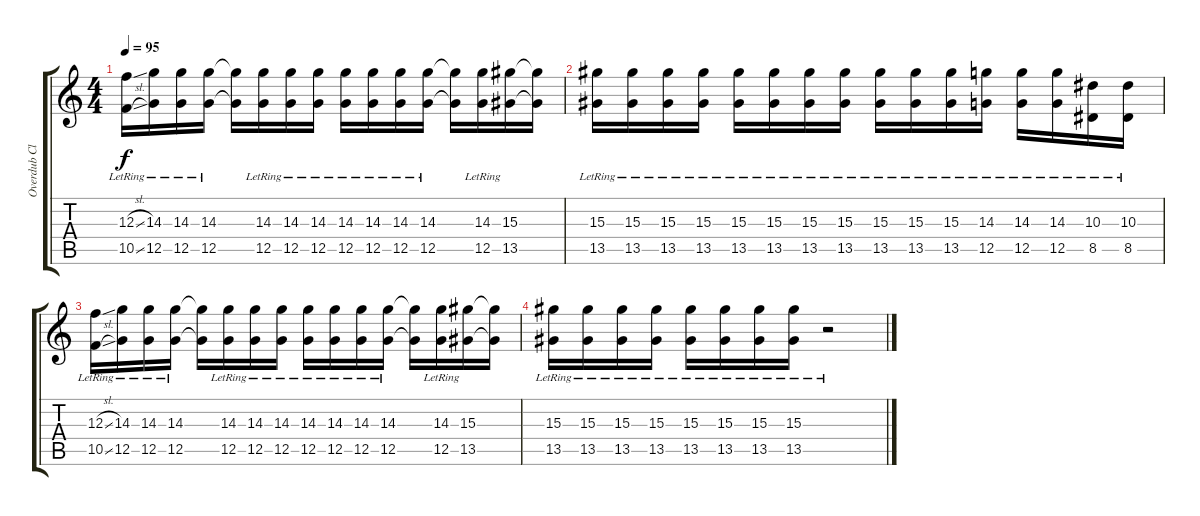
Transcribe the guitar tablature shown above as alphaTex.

\track ("Overdub Clean 1" "Overdub Cl") {instrument electricguitarclean}
\staff {score tabs}
\tuning (D4 A3 F3 C3 G2 C2) {hide}
\ts (4 4)
\tempo 95
\clef g2
\ks c
(12.3{sl lr} 10.5{sl lr}).16{dy f} (14.3{lr} 12.5{lr}).16 (14.3{lr} 12.5{lr}).16 (14.3{lr} 12.5{lr}).16 (14.3{t} 12.5{t}).16 (14.3{lr} 12.5{lr}).16 (14.3{lr} 12.5{lr}).16 (14.3{lr} 12.5{lr}).16 (14.3{lr} 12.5{lr}).16 (14.3{lr} 12.5{lr}).16 (14.3{lr} 12.5{lr}).16 (14.3{lr} 12.5{lr}).16 (14.3{t} 12.5{t}).16 (14.3{lr} 12.5{lr}).16 (15.3{lr} 13.5{lr}).16 (15.3{t} 13.5{t}).16 |
(15.3{lr} 13.5{lr}).16 (15.3{lr} 13.5{lr}).16 (15.3{lr} 13.5{lr}).16 (15.3{lr} 13.5{lr}).16 (15.3{lr} 13.5{lr}).16 (15.3{lr} 13.5{lr}).16 (15.3{lr} 13.5{lr}).16 (15.3{lr} 13.5{lr}).16 (15.3{lr} 13.5{lr}).16 (15.3{lr} 13.5{lr}).16 (15.3{lr} 13.5{lr}).16 (14.3{lr} 12.5{lr}).16 (14.3{lr} 12.5{lr}).16 (14.3{lr} 12.5{lr}).16 (10.3{lr} 8.5{lr}).16 (10.3{lr} 8.5{lr}).16 |
(12.3{sl lr} 10.5{sl lr}).16 (14.3{lr} 12.5{lr}).16 (14.3{lr} 12.5{lr}).16 (14.3{lr} 12.5{lr}).16 (14.3{t} 12.5{t}).16 (14.3{lr} 12.5{lr}).16 (14.3{lr} 12.5{lr}).16 (14.3{lr} 12.5{lr}).16 (14.3{lr} 12.5{lr}).16 (14.3{lr} 12.5{lr}).16 (14.3{lr} 12.5{lr}).16 (14.3{lr} 12.5{lr}).16 (14.3{t} 12.5{t}).16 (14.3{lr} 12.5{lr}).16 (15.3{lr} 13.5{lr}).16 (15.3{t} 13.5{t}).16 |
(15.3{lr} 13.5{lr}).16 (15.3{lr} 13.5{lr}).16 (15.3{lr} 13.5{lr}).16 (15.3{lr} 13.5{lr}).16 (15.3{lr} 13.5{lr}).16 (15.3{lr} 13.5{lr}).16 (15.3{lr} 13.5{lr}).16 (15.3{lr} 13.5{lr}).16 r.2
